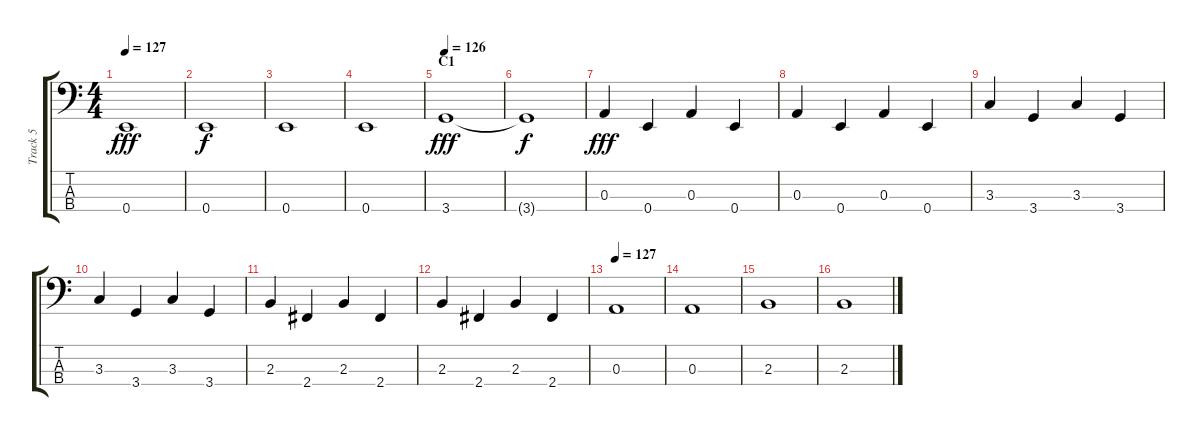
\track ("Track 5" "Track 5") {instrument electricbasspick}
\staff {score tabs}
\tuning (G2 D2 A1 E1) {hide}
\ts (4 4)
\tempo 127
\clef f4
\ks c
0.4.1{dy fff} |
0.4.1{dy f} |
0.4.1 |
0.4.1 |
\section ("" "C1")
\tempo 126
3.4.1{dy fff} |
3.4{t}.1{dy f} |
0.3.4{dy fff} 0.4.4 0.3.4 0.4.4 |
0.3.4 0.4.4 0.3.4 0.4.4 |
3.3.4 3.4.4 3.3.4 3.4.4 |
3.3.4 3.4.4 3.3.4 3.4.4 |
2.3.4 2.4.4 2.3.4 2.4.4 |
2.3.4 2.4.4 2.3.4 2.4.4 |
\tempo 127
0.3.1 |
0.3.1 |
2.3.1 |
2.3.1
